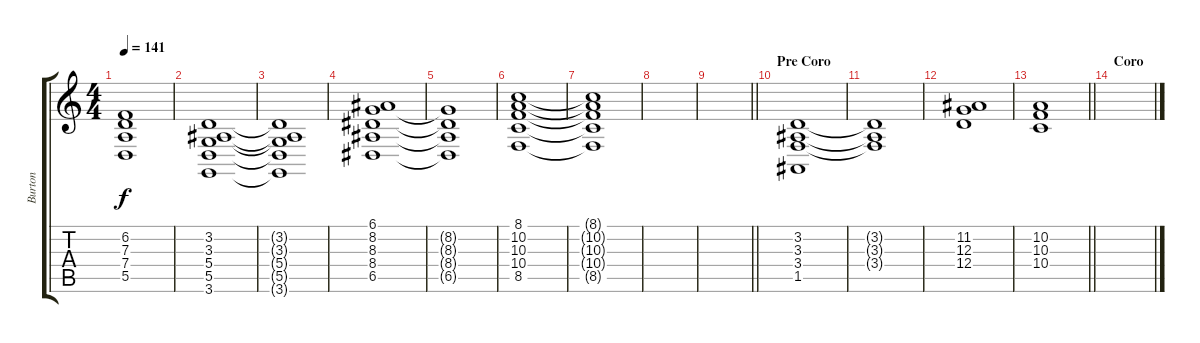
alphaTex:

\track ("Burton" "Burton") {instrument pad7halo}
\staff {score tabs}
\tuning (E4 B3 G3 D3 A2 E2) {hide}
\ts (4 4)
\tempo 141
\clef g2
\ks c
(6.2{t} 7.3{t} 7.4{t} 5.5{t}).1{dy f} |
(3.2 3.3 5.4 5.5 3.6).1 |
(3.2{t} 3.3{t} 5.4{t} 5.5{t} 3.6{t}).1 |
(6.1 8.2 8.3 8.4 6.5).1 |
(8.2{t} 8.3{t} 8.4{t} 6.5{t}).1 |
(8.1 10.2 10.3 10.4 8.5).1 |
(8.1{t} 10.2{t} 10.3{t} 10.4{t} 8.5{t}).1 |
|
\barLineRight lightlight
|
\section ("" "Pre Coro")
(3.2 3.3 3.4 1.5).1 |
(3.2{t} 3.3{t} 3.4{t}).1 |
(11.2 12.3 12.4).1 |
\barLineRight lightlight
(10.2 10.3 10.4).1 |
\section ("" "Coro")
